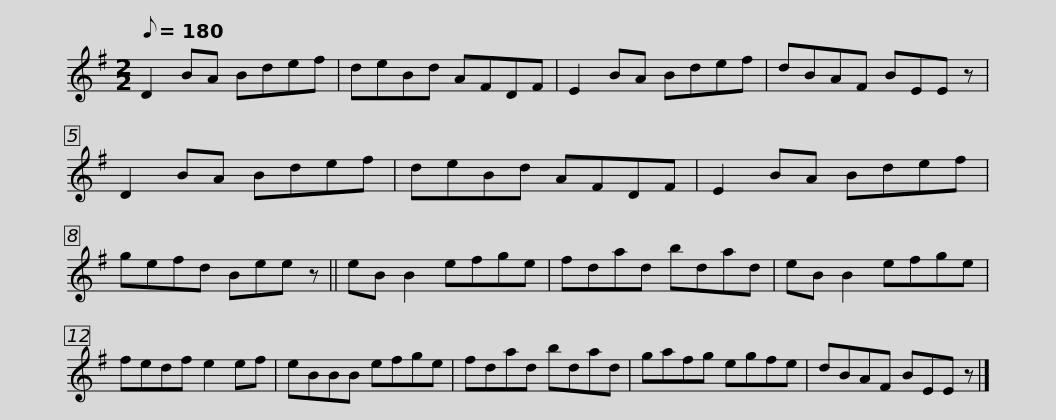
X:1
L:1/8
Q:1/8=180
M:2/2
I:linebreak $
K:Emin
V:1 treble
V:1
 D2 BA Bdef | deBd AFDF | E2 BA Bdef | dBAF BEE z | D2 BA Bdef | %5
 deBd AFDF |$ E2 BA Bdef | gefd Bee z || eB B2 efge | fdad bdad | %10
 eB B2 efge | fedf e2 ef |$ eBBB efge | fdad bdad | gafg egfe | %15
 dBAF BEE z |] %16
